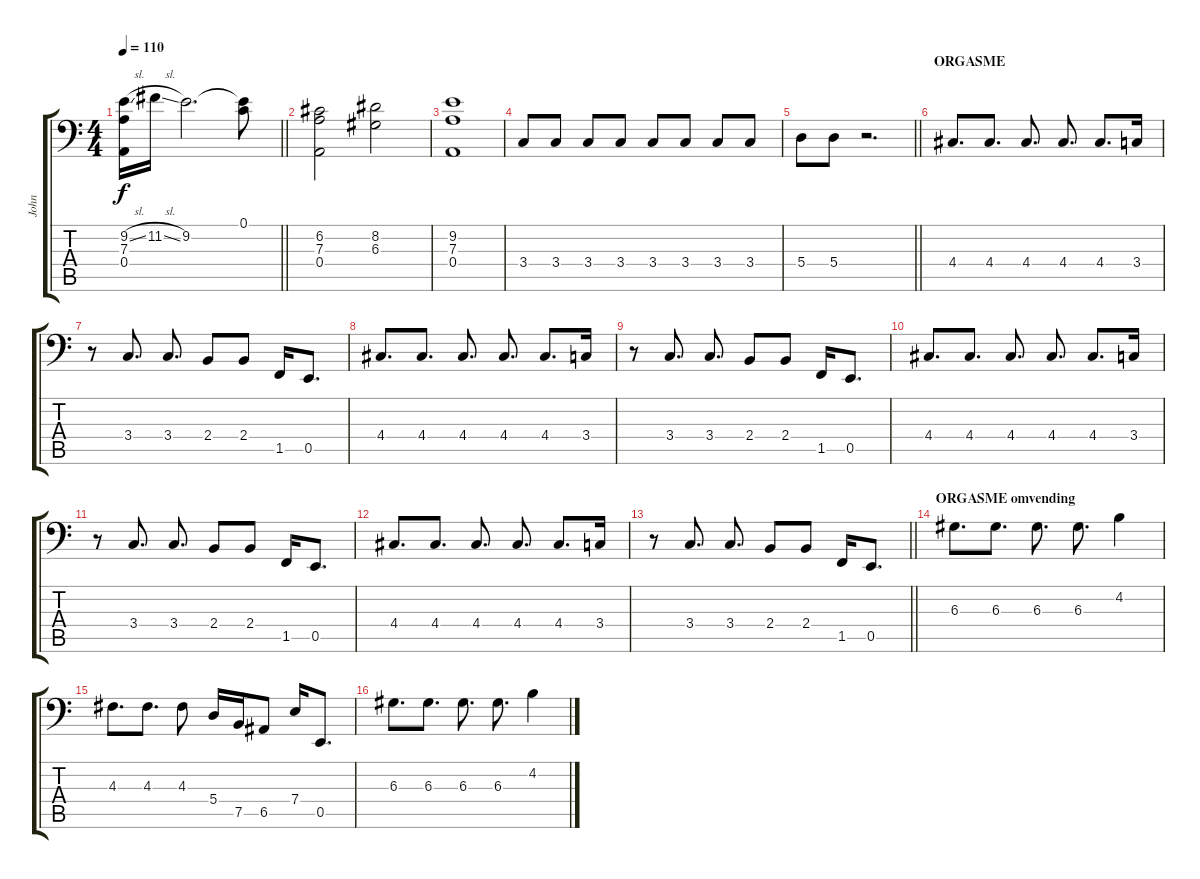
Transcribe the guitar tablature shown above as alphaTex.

\track ("John" "John") {solo instrument electricbassfinger}
\staff {score tabs}
\tuning (C3 G2 D2 A1 E1 B0) {hide}
\ts (4 4)
\tempo 110
\clef f4
\barLineRight lightlight
\ks c
(9.2{sl} 7.3 0.4).16{dy f} 11.2{sl}.16 9.2.2{d} (0.1 9.2{t}).8 |
(6.2 7.3 0.4).2 (8.2 6.3).2 |
(9.2 7.3 0.4).1 |
3.4.8 3.4.8 3.4.8 3.4.8 3.4.8 3.4.8 3.4.8 3.4.8 |
\barLineRight lightlight
5.4.8 5.4.8 r.2{d} |
\section ("" "ORGASME")
4.4.8{d} 4.4.8{d} 4.4.8{d} 4.4.8{d} 4.4.8{d} 3.4.16 |
r.8 3.4.8{d} 3.4.8{d} 2.4.8 2.4.8 1.5.16 0.5.8{d} |
4.4.8{d} 4.4.8{d} 4.4.8{d} 4.4.8{d} 4.4.8{d} 3.4.16 |
r.8 3.4.8{d} 3.4.8{d} 2.4.8 2.4.8 1.5.16 0.5.8{d} |
4.4.8{d} 4.4.8{d} 4.4.8{d} 4.4.8{d} 4.4.8{d} 3.4.16 |
r.8 3.4.8{d} 3.4.8{d} 2.4.8 2.4.8 1.5.16 0.5.8{d} |
4.4.8{d} 4.4.8{d} 4.4.8{d} 4.4.8{d} 4.4.8{d} 3.4.16 |
\barLineRight lightlight
r.8 3.4.8{d} 3.4.8{d} 2.4.8 2.4.8 1.5.16 0.5.8{d} |
\section ("" "ORGASME omvending")
6.3.8{d} 6.3.8{d} 6.3.8{d} 6.3.8{d} 4.2.4 |
4.3.8{d} 4.3.8{d} 4.3.8 5.4.16 7.5.16 6.5.8 7.4.16 0.5.8{d} |
6.3.8{d} 6.3.8{d} 6.3.8{d} 6.3.8{d} 4.2.4
